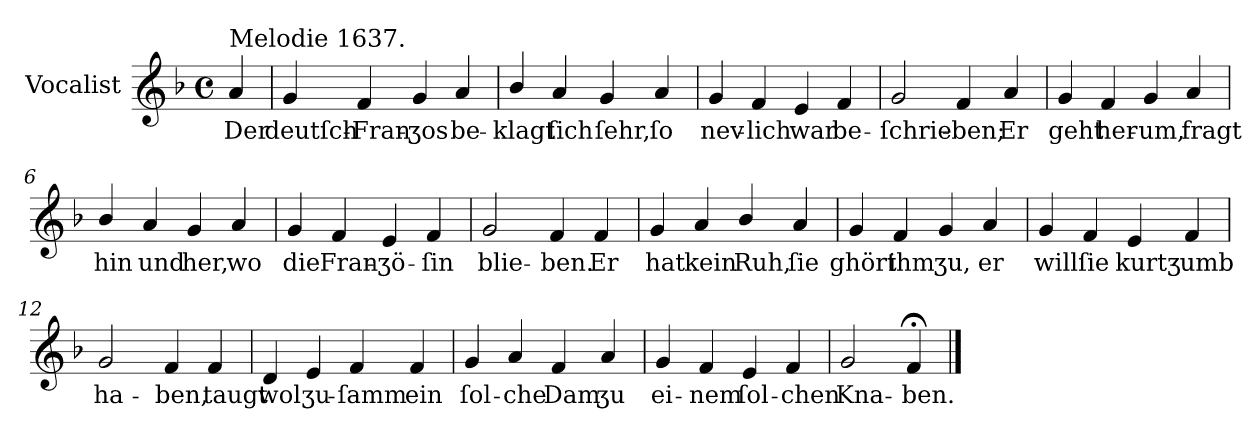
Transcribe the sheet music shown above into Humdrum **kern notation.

**kern	**text
*part1	*part1
*staff1	*staff1
*I"Vocalist	*
*k[b-]	*
*F:	*
*M4/4	*
*met(c)	*
=	=
!LO:TX:a:t=Melodie 1637.	!
4a	Der
=1	=1
4g	deutſch-
4f	-Fran-
4g	-ʒos
4a	be-
=2	=2
4b-/	-klagt
4a	ſich
4g	ſehr,
4a	ſo
=3	=3
4g	nev-
4f	-lich
4e	war
4f	be-
=4	=4
2g	-ſchrie-
4f	-ben;
4a	Er
=5	=5
4g	geht
4f	her-
4g	-um,
4a	fragt
=6	=6
4b-/	hin
4a	und
4g	her,
4a	wo
=7	=7
4g	die
4f	Fran-
4e	-ʒö-
4f	-ſin
=8	=8
2g	blie-
4f	-ben.
4f	Er
=9	=9
4g	hat
4a	kein
4b-/	Ruh,
4a	ſie
=10	=10
4g	ghört
4f	ihm
4g	ʒu,
4a	er
=11	=11
4g	will
4f	ſie
4e	kurtʒ-
4f	-umb
=12	=12
2g	ha-
4f	-ben,
4f	taugt
=13	=13
4d	wol
4e	ʒu-
4f	-ſamm
4f	ein
=14	=14
4g	ſol-
4a	-che
4f	Dam
4a	ʒu
=15	=15
4g	ei-
4f	-nem
4e	ſol-
4f	-chen
=16	=16
2g	Kna-
4f;<	-ben.
==	==
*-	*-
